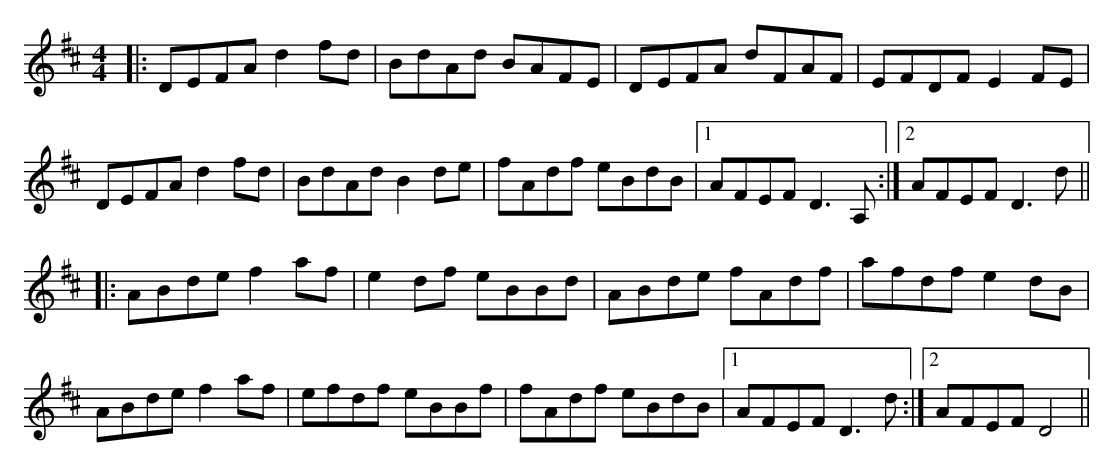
X:1
M:4/4
K:D
|:DEFA d2fd|BdAd BAFE|DEFA dFAF|EFDF E2FE|
DEFA d2fd|BdAd B2de|fAdf eBdB|1 AFEF D3 A,:|2 AFEF D3 d||
|:ABde f2af|e2df eBBd|ABde fAdf|afdf e2dB|
ABde f2af|efdf eBBf|fAdf eBdB|1 AFEF D3 d:|2 AFEF D4||
